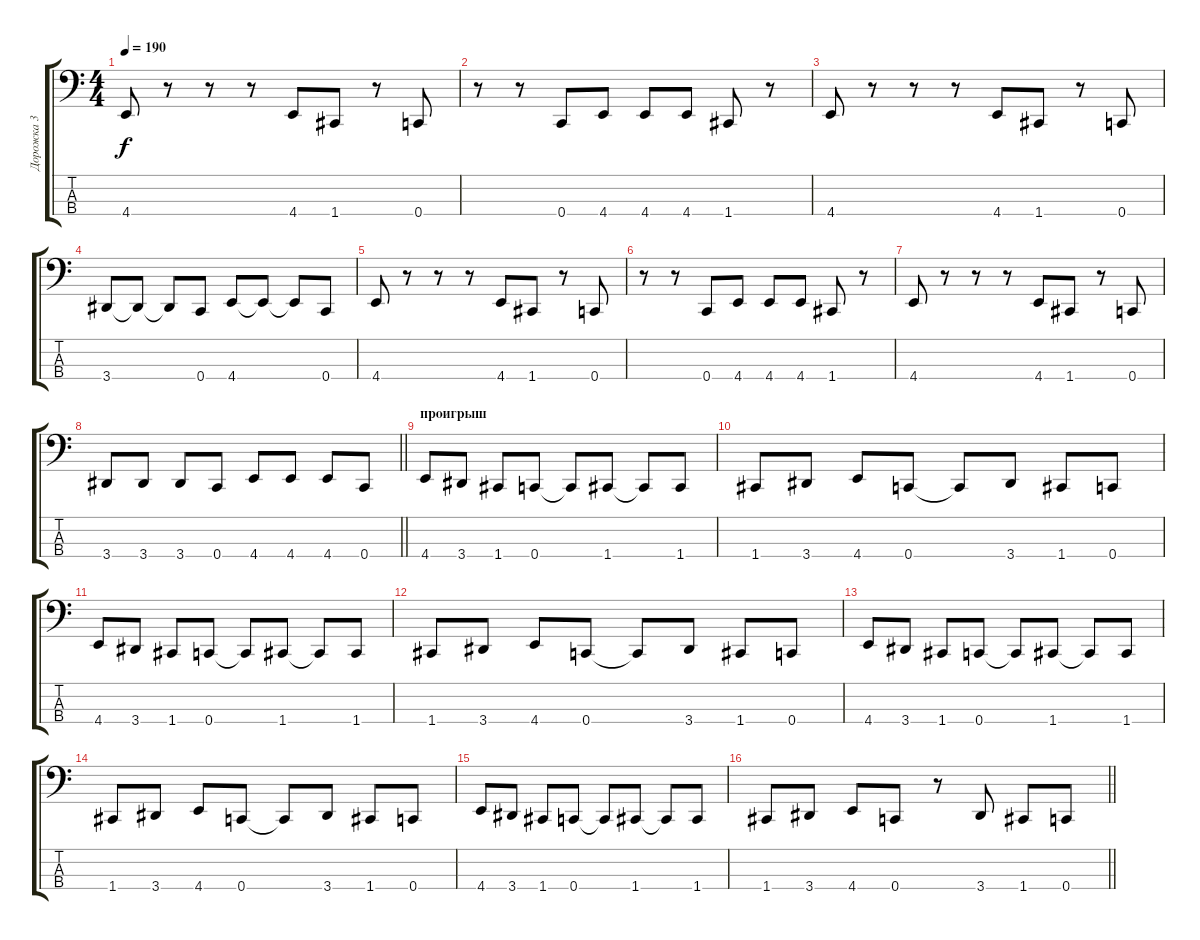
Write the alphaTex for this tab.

\track ("Дорожка 3" "Дорожка 3") {instrument slapbass1}
\staff {score tabs}
\tuning (F2 C2 G1 C1) {hide}
\ts (4 4)
\tempo 190
\clef f4
\ks c
4.4.8{dy f} r.8 r.8 r.8 4.4.8 1.4.8 r.8 0.4.8 |
r.8 r.8 0.4.8 4.4.8 4.4.8 4.4.8 1.4.8 r.8 |
4.4.8 r.8 r.8 r.8 4.4.8 1.4.8 r.8 0.4.8 |
3.4.8 3.4{t}.8 3.4{t}.8 0.4.8 4.4.8 4.4{t}.8 4.4{t}.8 0.4.8 |
4.4.8 r.8 r.8 r.8 4.4.8 1.4.8 r.8 0.4.8 |
r.8 r.8 0.4.8 4.4.8 4.4.8 4.4.8 1.4.8 r.8 |
4.4.8 r.8 r.8 r.8 4.4.8 1.4.8 r.8 0.4.8 |
\barLineRight lightlight
3.4.8 3.4.8 3.4.8 0.4.8 4.4.8 4.4.8 4.4.8 0.4.8 |
\section ("" "проигрыш")
4.4.8 3.4.8 1.4.8 0.4.8 0.4{t}.8 1.4.8 1.4{t}.8 1.4.8 |
1.4.8 3.4.8 4.4.8 0.4.8 0.4{t}.8 3.4.8 1.4.8 0.4.8 |
4.4.8 3.4.8 1.4.8 0.4.8 0.4{t}.8 1.4.8 1.4{t}.8 1.4.8 |
1.4.8 3.4.8 4.4.8 0.4.8 0.4{t}.8 3.4.8 1.4.8 0.4.8 |
4.4.8 3.4.8 1.4.8 0.4.8 0.4{t}.8 1.4.8 1.4{t}.8 1.4.8 |
1.4.8 3.4.8 4.4.8 0.4.8 0.4{t}.8 3.4.8 1.4.8 0.4.8 |
4.4.8 3.4.8 1.4.8 0.4.8 0.4{t}.8 1.4.8 1.4{t}.8 1.4.8 |
\barLineRight lightlight
1.4.8 3.4.8 4.4.8 0.4.8 r.8 3.4.8 1.4.8 0.4.8
